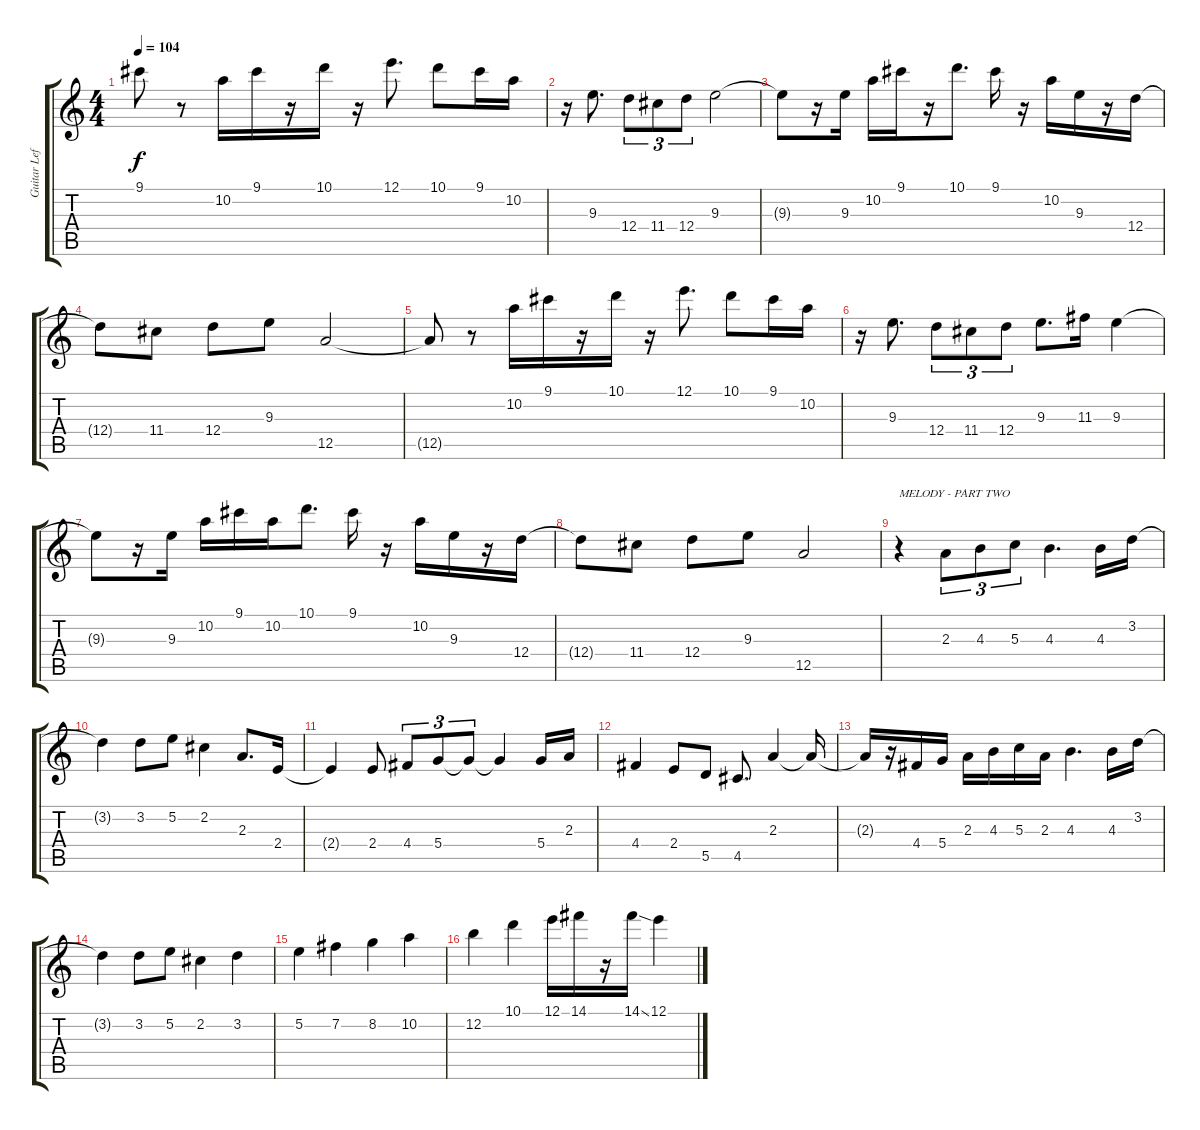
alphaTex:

\track ("Guitar Left" "Guitar Lef") {instrument overdrivenguitar}
\staff {score tabs}
\tuning (E4 B3 G3 D3 A2 E2) {hide}
\ts (4 4)
\tempo 104
\clef g2
\ks c
9.1.8{dy f} r.8 10.2.16 9.1.16 r.16 10.1.16 r.16 12.1.8{d} 10.1.8 9.1.16 10.2.16 |
r.16 9.3.8{d} 12.4.8{tu (3 2)} 11.4.8{tu (3 2)} 12.4.8{tu (3 2)} 9.3.2 |
9.3{t}.8 r.16 9.3.16 10.2.16 9.1.16 r.16 10.1.8{d} 9.1.16 r.16 10.2.16 9.3.16 r.16 12.4.16 |
12.4{t}.8 11.4.8 12.4.8 9.3.8 12.5.2 |
12.5{t}.8 r.8 10.2.16 9.1.16 r.16 10.1.16 r.16 12.1.8{d} 10.1.8 9.1.16 10.2.16 |
r.16 9.3.8{d} 12.4.8{tu (3 2)} 11.4.8{tu (3 2)} 12.4.8{tu (3 2)} 9.3.8{d} 11.3.16 9.3.4 |
9.3{t}.8 r.16 9.3.16 10.2.16 9.1.16 10.2.16 10.1.8{d} 9.1.16 r.16 10.2.16 9.3.16 r.16 12.4.16 |
12.4{t}.8 11.4.8 12.4.8 9.3.8 12.5.2 |
r.4{txt "MELODY - PART TWO"} 2.3.8{tu (3 2)} 4.3.8{tu (3 2)} 5.3.8{tu (3 2)} 4.3.4{d} 4.3.16 3.2.16 |
3.2{t}.4 3.2.8 5.2.8 2.2.4 2.3.8{d} 2.4.16 |
2.4{t}.4 2.4.8 4.4.8{tu (3 2)} 5.4.8{tu (3 2)} 5.4{t}.8{tu (3 2)} 5.4{t}.4 5.4.16 2.3.16 |
4.4.4 2.4.8 5.5.8 4.5.8{d} 2.3.4 2.3{t}.16 |
2.3{t}.16 r.16 4.4.16 5.4.16 2.3.16 4.3.16 5.3.16 2.3.16 4.3.4{d} 4.3.16 3.2.16 |
3.2{t}.4 3.2.8 5.2.8 2.2.4 3.2.4 |
5.2.4 7.2.4 8.2.4 10.2.4 |
12.2.4 10.1.4 12.1.16 14.1.16 r.16 14.1{ss}.16 12.1.4
